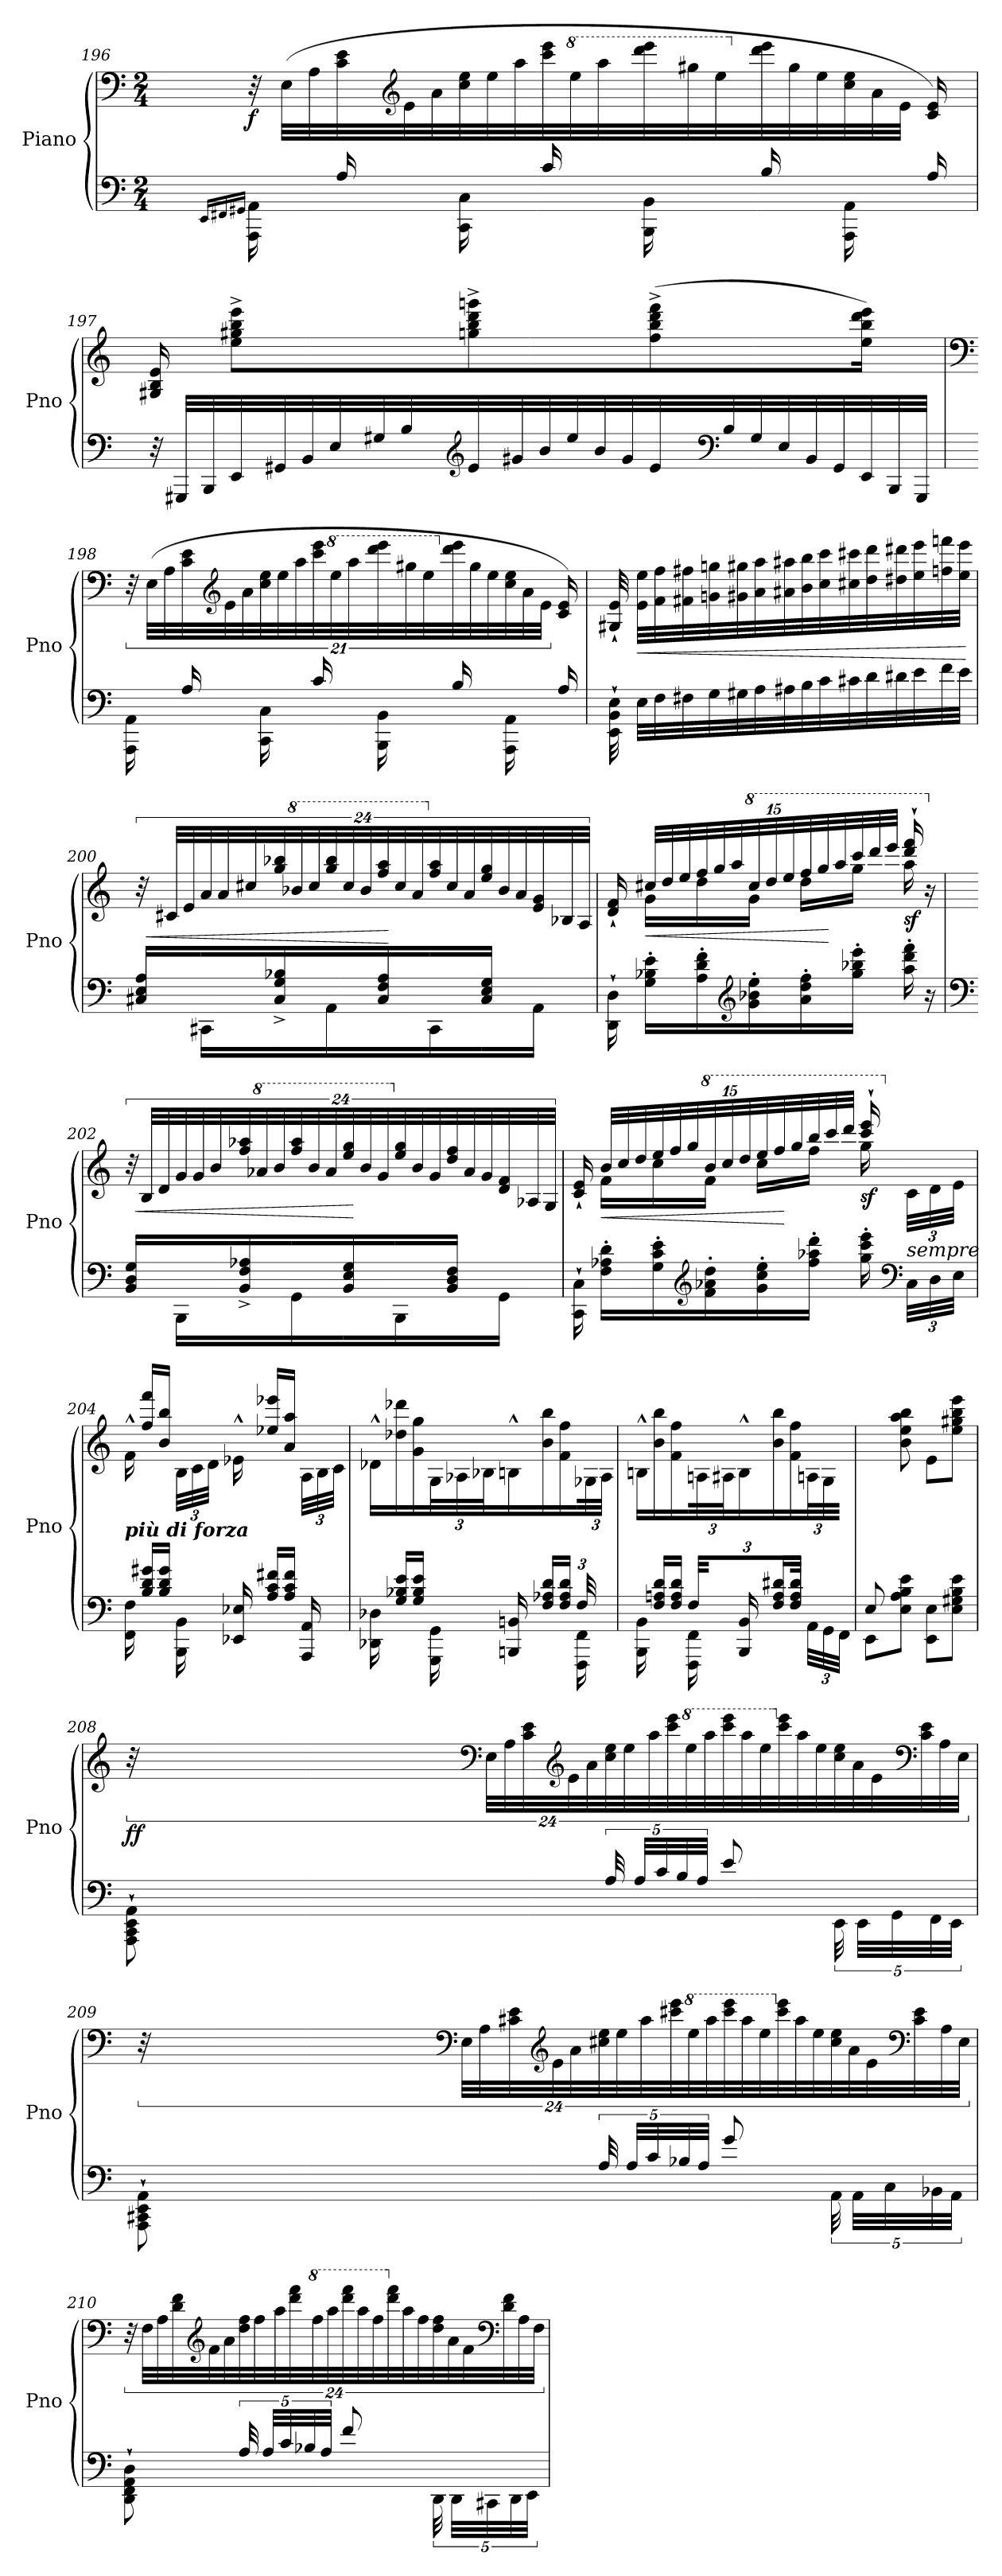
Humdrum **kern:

**kern	**kern	**dynam
*part1	*part1	*part1
*staff2	*staff1	*staff1/2
*I"Piano	*	*
*I'Pno	*	*
!!LO:PB:g=z
*clefF4	*clefF4	*
*k[]	*k[]	*
*M2/4	*M2/4	*
=196	=196	=196
16qEE/LL	.	.
16qFF#X/	.	.
16qGG#X/JJ	.	.
*	*Xtuplet	*
!	!	!LO:DY:b
16AAA\ 16AA\	48r	f
.	(48E\LLL	.
.	48A\	.
16A/	48c\ 48e\	.
*	*clefG2	*
.	48e\	.
.	48a\	.
16CC\ 16C\	48cc\ 48ee\	.
.	48ee\	.
.	48aa\	.
16c/	48ccc\ 48eee\	.
*	*8va	*
.	48eee\	.
.	48aaa\	.
16BBB\ 16BB\	48dddd\ 48eeee\	.
.	48ggg#X\	.
.	48eee\	.
*	*X8va	*
16B/	48ddd\ 48eee\	.
.	48gg#\	.
.	48ee\	.
16AAA\ 16AA\	48cc\ 48ee\	.
.	48a\	.
.	48e\JJJ	.
16A/	16c/ 16e/)	.
!!LO:LB:g=z
=197	=197	=197
*Xtuplet	*	*
48r	16G#X/ 16B/ 16e/	.
48GGG#X/LLL	.	.
48BBB/	.	.
48EE/	8ee\^ 8gg#X\^ 8bb\^ 8eee\^L	.
48GG#X/	.	.
48BB/	.	.
48E/	.	.
48G#X/	.	.
48B/	.	.
*clefG2	*	*
48e/	8ggn\^ 8bb\^ 8ddd\^ 8gggn\^	.
48g#X/	.	.
48b/	.	.
48ee/	.	.
48b/	.	.
48g#/	.	.
48e/	(8ff\^ 8bb\^ 8ddd\^ 8fff\^	.
*clefF4	*	*
48B/	.	.
48G#/	.	.
48E/	.	.
48BB/	.	.
48GG#/	.	.
48EE/	16ee\ 16bb\ 16ddd\ 16eee\Jk)	.
48BBB/	.	.
48GGG#/JJJ	.	.
!!LO:PB:g=z
=198	=198	=198
*	*clefF4	*
*	*tuplet	*
16AAA\ 16AA\	48r	.
.	(48E\LLL	.
.	48A\	.
*	*Xbrackettup	*
16A/	48c\ 48e\	.
*	*clefG2	*
.	48e\	.
.	48a\	.
16CC\ 16C\	48cc\ 48ee\	.
.	48ee\	.
.	48aa\	.
16c/	48ccc\ 48eee\	.
*	*8va	*
.	48eee\	.
.	48aaa\	.
16BBB\ 16BB\	48dddd\ 48eeee\	.
.	48ggg#X\	.
.	48eee\	.
*	*X8va	*
16B/	48ddd\ 48eee\	.
.	48gg#\	.
.	48ee\	.
16AAA\ 16AA\	48cc\ 48ee\	.
.	48a\	.
.	48e\JJJ	.
16A/	16c/ 16e/)	.
=199	=199	=199
32EE\` 32BB\` 32E\`	32G#X/` 32e/`	.
!	!	!LO:HP:b
32E\LLL	32e\ 32ee\LLL	<
32F\	32f\ 32ff\	.
32F#X\	32f#X\ 32ff#X\	.
32G\	32gn\ 32ggn\	.
32G#X\	32g#X\ 32gg#X\	.
32A\	32a\ 32aa\	.
32A#X\	32a#X\ 32aa#X\	.
32B\	32b\ 32bb\	.
32c\	32cc\ 32ccc\	.
32c#X\	32cc#X\ 32ccc#X\	.
32d\	32dd\ 32ddd\	.
32d#X\	32dd#X\ 32ddd#X\	.
32e\	32ee\ 32eee\	.
32f\	32ffn\ 32fffn\	.
32e\JJJ	32ee\ 32eee\JJJ	.
.	.	[
!!LO:LB:g=z
=200	=200	=200
*^	*	*
*	*	*brackettup	*
16C#X/ 16E/ 16A/LL	16ryy	48r	.
!	!	!	!LO:HP:b
.	.	48c#X/LLL	<
.	.	48e/	.
*	*	*Xbrackettup	*
16ryy	16CC#X\LL	48a/	.
.	.	48a/	.
.	.	48cc#X/	.
16C#/^ 16G/^ 16B-X/^	16ryy	48gg/ 48bb-X/	.
*	*	*8va	*
.	.	48bb-X/	.
.	.	48ccc#/	.
16ryy	16AA\	48ggg/ 48bbb-/	.
.	.	48ccc#/	.
.	.	48bb-/	.
16C#/ 16F/ 16A/	16ryy	48fff/ 48aaa/	.
.	.	48ccc#/	[
.	.	48aa/	.
*	*	*X8va	*
16ryy	16CC#\	48ff/ 48aa/	.
.	.	48cc#/	.
.	.	48a/	.
16C#/ 16E/ 16G/JJ	16ryy	48ee/ 48gg/	.
.	.	48b-/	.
.	.	48a/	.
16ryy	16AA\JJ	48e/ 48g/	.
.	.	48B-X/	.
.	.	48A/JJJ	.
*v	*v	*	*
=201	=201	=201
*	*^	*
16DD\` 16D\`	16d/` 16f/`	16ryy	.
!	!	!	!LO:HP:b
16G\' 16B-X\' 16e\'LL	48cc#X/LLL	16g\LL	<
.	48dd/	.	.
.	48ee/	.	.
16A\' 16d\' 16f\'	48ff/	16dd\	.
.	48gg/	.	.
.	48aa/	.	.
*clefG2	*	*	*
*	*8va	*	*
16g\' 16b-X\' 16ee\'	48ccc#/	16gg\JJ	.
.	48ddd/	.	.
.	48eee/	.	.
16a\' 16dd\' 16ff\'	48fff/	16ddd\LL	.
.	48ggg/	.	.
.	48aaa/	.	[
16gg\' 16bb-X\' 16eee\'JJ	48cccc/	16ggg\JJ	.
.	48dddd/	.	.
.	48eeee/JJJ	.	.
!	!	!	!LO:DY:b
16aa\' 16ddd\' 16fff\'	16dddd/` 16ffff/`	16aaa\	sf
*	*X8va	*	*
16r	16r	16ryy	.
*	*v	*v	*
!!LO:LB:g=z
=202	=202	=202
*clefF4	*	*
*^	*	*
*	*	*brackettup	*
16BB/ 16D/ 16G/LL	16ryy	48r	.
!	!	!	!LO:HP:b
.	.	48B/LLL	<
.	.	48d/	.
*	*	*Xbrackettup	*
16ryy	16BBB\LL	48g/	.
.	.	48g/	.
.	.	48b/	.
16BB/^ 16F/^ 16A-X/^	16ryy	48ff/ 48aa-X/	.
*	*	*8va	*
.	.	48aa-X/	.
.	.	48bb/	.
16ryy	16GG\	48fff/ 48aaa-/	.
.	.	48bb/	.
.	.	48aa-/	.
16BB/ 16E/ 16G/	16ryy	48eee/ 48ggg/	.
.	.	48bb/	[
.	.	48gg/	.
*	*	*X8va	*
16ryy	16BBB\	48ee/ 48gg/	.
.	.	48b/	.
.	.	48g/	.
16BB/ 16D/ 16F/JJ	16ryy	48dd/ 48ff/	.
.	.	48a-/	.
.	.	48g/	.
16ryy	16GG\JJ	48d/ 48f/	.
.	.	48A-X/	.
.	.	48G/JJJ	.
*v	*v	*	*
=203	=203	=203
*	*^	*
16CC\` 16C\`	16c/` 16e/`	16ryy	.
!	!	!	!LO:HP:b
16F\' 16A-X\' 16d\'LL	48b/LLL	16f\LL	<
.	48cc/	.	.
.	48dd/	.	.
16G\' 16c\' 16e\'	48ee/	16cc\	.
.	48ff/	.	.
.	48gg/	.	.
*clefG2	*	*	*
*	*8va	*	*
16f\' 16a-X\' 16dd\'	48bb/	16ff\JJ	.
.	48ccc/	.	.
.	48ddd/	.	.
16g\' 16cc\' 16ee\'	48eee/	16ccc\LL	.
.	48fff/	.	.
.	48ggg/	.	[
16ff\' 16aa-X\' 16ddd\'JJ	48bbb/	16fff\JJ	.
.	48cccc/	.	.
.	48dddd/JJJ	.	.
!	!	!	!LO:DY:b
16gg\' 16ccc\' 16eee\'	16cccc/` 16eeee/`	16ggg\	sf
*clefF4	*	*	*
*tuplet	*	*	*
*Xbrackettup	*	*	*
*	*X8va	*	*
!LO:TX:a:i:t=sempre	!	!	!
48C\LLL	48c\LLL	16ryy	.
48D\	48d\	.	.
48E\JJJ	48e\JJJ	.	.
*	*v	*v	*
!!LO:LB:g=z
=204	=204	=204
!LO:TX:a:Bi:t=più             di forza	!	!
16FF\ 16F\	16f^^\	.
16B/ 16d/ 16g#X/LL	16ff/ 16fff/LL	.
16B/ 16d/ 16g#/JJ	16b/ 16bb/JJ	.
16BBB\ 16BB\	48B\LLL	.
.	48c\	.
.	48d\JJJ	.
16EE-X/ 16E-X/	16e-X^^\	.
16A/ 16c/ 16f#X/LL	16ee-X/ 16eee-X/LL	.
16A/ 16c/ 16f#/JJ	16a/ 16aa/JJ	.
16AAA/ 16AA/	48A\LLL	.
.	48B\	.
.	48c\JJJ	.
=205	=205	=205
*^	*	*
4..ryy	16DD-X\ 16D-X\	16d-X^^\	.
.	16G/ 16B-X/ 16e/LL	16dd-X/ 16ddd-X/LL	.
.	16G/ 16B-/ 16e/JJ	16g/ 16gg/JJ	.
.	16GGG\ 16GG\	48G\LLL	.
.	.	48A-X\	.
.	.	48B-X\JJJ	.
.	16BBBn/ 16BBn/	16Bn^^\	.
.	16F/ 16A-X/ 16d/LL	16b/ 16bb/LL	.
.	16F/ 16A-/ 16d/JJ	16f/ 16ff/JJ	.
48F/LLL	16FFF\ 16FF\	48ryy	.
24ryy	.	48G-X\	.
.	.	48A-\JJJ	.
=206	=206	=206	=206
8.ryy	16BBB\ 16BB\	16Bn^^\	.
.	16F/ 16An/ 16d/LL	16b/ 16bb/LL	.
.	16F/ 16A/ 16d/JJ	16f/ 16ff/JJ	.
48F/LLL	16FFF\ 16FF\	48ryy	.
48%13ryy	.	48An\	.
.	.	48A#X\JJJ	.
.	16BBB/ 16BB/	16B^^\	.
.	16F/ 16A/ 16d#X/LL	16b/ 16bb/LL	.
.	16F/ 16A/ 16d#/JJ	16f/ 16ff/JJ	.
.	48AA\LLL	48An\LLL	.
.	48GG\	48G\	.
48F/JJJ	48FF\JJJ	48ryy	.
!!LO:PB:g=z
=207	=207	=207	=207
8E/L	8EE\L	8ryy	.
4.ryy	8E\ 8A\ 8B\ 8e\J	8b\ 8ee\ 8aa\ 8bb\J	.
.	8EE\ 8E\L	8e\L	.
.	8E\ 8G#X\ 8B\ 8e\J	8ee\ 8gg#X\ 8bb\ 8eee\J	.
*v	*v	*	*
!!LO:PB:g=z
=208	=208	=208
*	*brackettup	*
*^	*	*
!	!	!	!LO:DY:b
*v	*v	*	*
8AAA\` 8CC\` 8EE\` 8AA\`	48r	ff
*	*clefF4	*
.	48E\LLL	.
.	48A\	.
*	*Xbrackettup	*
.	48c\ 48e\	.
*	*clefG2	*
.	48e\	.
.	48a\	.
*brackettup	*	*
40A/	48cc\ 48ee\	.
.	48ee\	.
40A/LLL	.	.
.	48aa\	.
40c/	.	.
.	48ccc\ 48eee\	.
40B/	.	.
*	*8va	*
.	48eee\	.
40A/JJJ	.	.
.	48aaa\	.
8e/	48cccc\ 48eeee\	.
.	48aaa\	.
.	48eee\	.
*	*X8va	*
.	48ccc\ 48eee\	.
.	48aa\	.
.	48ee\	.
40EE\	48cc\ 48ee\	.
.	48a\	.
40EE\LLL	.	.
.	48e\	.
40GG\	.	.
*	*clefF4	*
.	48c\ 48e\	.
40FF\	.	.
.	48A\	.
40EE\JJJ	.	.
.	48E\JJJ	.
!!LO:LB:g=z
=209	=209	=209
*	*brackettup	*
8AAA\` 8CC#X\` 8EE\` 8AA\`	48r	.
*	*clefF4	*
.	48E\LLL	.
.	48A\	.
*	*Xbrackettup	*
.	48c#X\ 48e\	.
*	*clefG2	*
.	48e\	.
.	48a\	.
40A/	48cc#X\ 48ee\	.
.	48ee\	.
40A/LLL	.	.
.	48aa\	.
40c/	.	.
.	48ccc#X\ 48eee\	.
40B-X/	.	.
*	*8va	*
.	48eee\	.
40A/JJJ	.	.
.	48aaa\	.
8g/	48cccc#\ 48eeee\	.
.	48aaa\	.
.	48eee\	.
*	*X8va	*
.	48ccc#\ 48eee\	.
.	48aa\	.
.	48ee\	.
40AA\	48cc#\ 48ee\	.
.	48a\	.
40AA\LLL	.	.
.	48e\	.
40C\	.	.
*	*clefF4	*
.	48c#\ 48e\	.
40BB-X\	.	.
.	48A\	.
40AA\JJJ	.	.
.	48E\JJJ	.
!!LO:LB:g=z
=210	=210	=210
*	*brackettup	*
8DD\` 8FF\` 8AA\` 8D\`	48r	.
.	48F\LLL	.
.	48A\	.
*	*Xbrackettup	*
.	48d\ 48f\	.
*	*clefG2	*
.	48f\	.
.	48a\	.
40A/	48dd\ 48ff\	.
.	48ff\	.
40A/LLL	.	.
.	48aa\	.
40c/	.	.
.	48ddd\ 48fff\	.
40B-X/	.	.
*	*8va	*
.	48fff\	.
40A/JJJ	.	.
.	48aaa\	.
8f/	48dddd\ 48ffff\	.
.	48aaa\	.
.	48fff\	.
*	*X8va	*
.	48ddd\ 48fff\	.
.	48aa\	.
.	48ff\	.
40DD\	48dd\ 48ff\	.
.	48a\	.
40DD\LLL	.	.
.	48f\	.
40CC#X\	.	.
*	*clefF4	*
.	48d\ 48f\	.
40DD\	.	.
.	48A\	.
40EE\JJJ	.	.
.	48F\JJJ	.
=	=	=
*-	*-	*-
